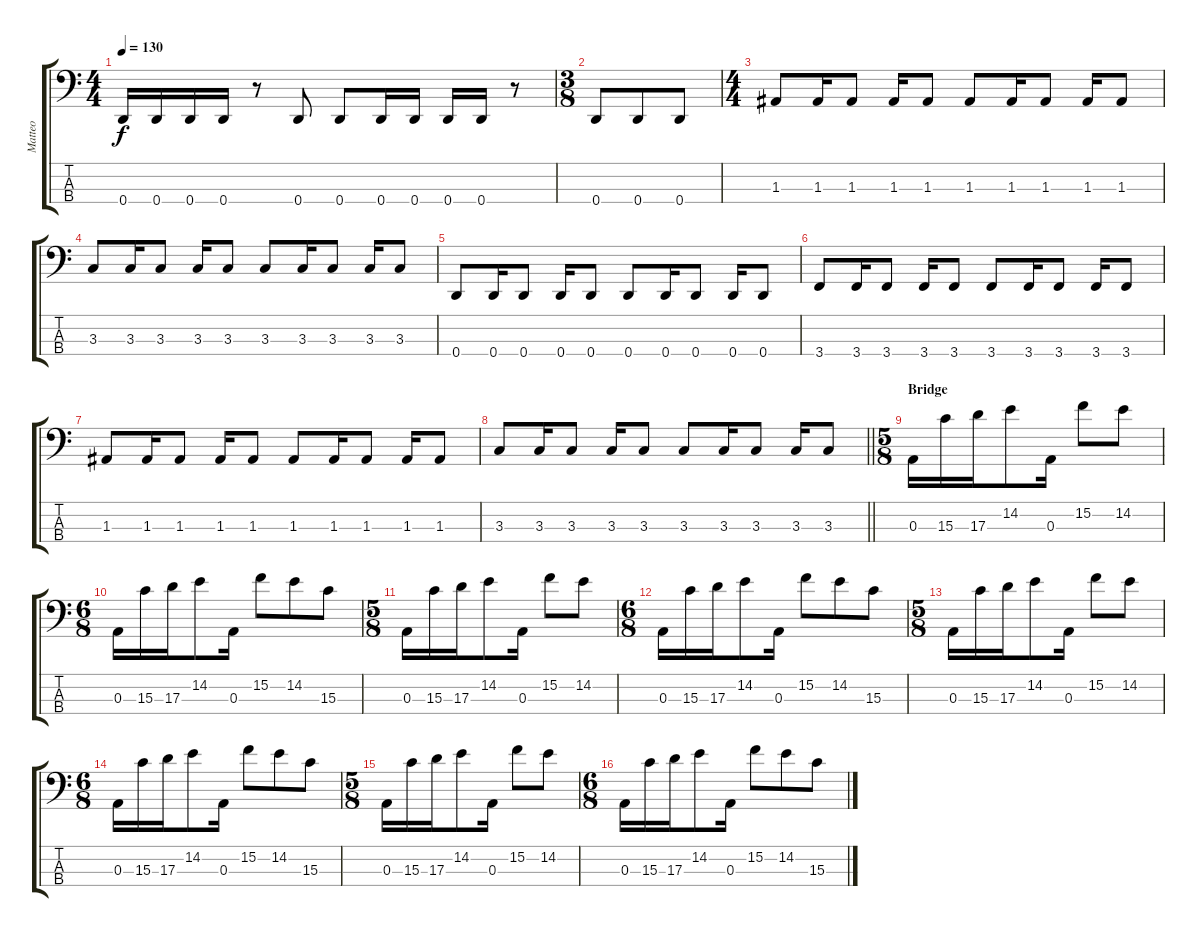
\track ("Matteo" "Matteo") {instrument electricbasspick}
\staff {score tabs}
\tuning (G2 D2 A1 D1) {hide}
\ts (4 4)
\tempo 130
\clef f4
\ks c
0.4.16{dy f} 0.4.16 0.4.16 0.4.16 r.8 0.4.8 0.4.8 0.4.16 0.4.16 0.4.16 0.4.16 r.8 |
\ts (3 8)
0.4.8 0.4.8 0.4.8 |
\ts (4 4)
1.3.8 1.3.16 1.3.8 1.3.16 1.3.8 1.3.8 1.3.16 1.3.8 1.3.16 1.3.8 |
3.3.8 3.3.16 3.3.8 3.3.16 3.3.8 3.3.8 3.3.16 3.3.8 3.3.16 3.3.8 |
0.4.8 0.4.16 0.4.8 0.4.16 0.4.8 0.4.8 0.4.16 0.4.8 0.4.16 0.4.8 |
3.4.8 3.4.16 3.4.8 3.4.16 3.4.8 3.4.8 3.4.16 3.4.8 3.4.16 3.4.8 |
1.3.8 1.3.16 1.3.8 1.3.16 1.3.8 1.3.8 1.3.16 1.3.8 1.3.16 1.3.8 |
\barLineRight lightlight
3.3.8 3.3.16 3.3.8 3.3.16 3.3.8 3.3.8 3.3.16 3.3.8 3.3.16 3.3.8 |
\ts (5 8)
\section ("" "Bridge")
0.3.16 15.3.16 17.3.16 14.2.8 0.3.16 15.2.8 14.2.8 |
\ts (6 8)
0.3.16 15.3.16 17.3.16 14.2.8 0.3.16 15.2.8 14.2.8 15.3.8 |
\ts (5 8)
0.3.16 15.3.16 17.3.16 14.2.8 0.3.16 15.2.8 14.2.8 |
\ts (6 8)
0.3.16 15.3.16 17.3.16 14.2.8 0.3.16 15.2.8 14.2.8 15.3.8 |
\ts (5 8)
0.3.16 15.3.16 17.3.16 14.2.8 0.3.16 15.2.8 14.2.8 |
\ts (6 8)
0.3.16 15.3.16 17.3.16 14.2.8 0.3.16 15.2.8 14.2.8 15.3.8 |
\ts (5 8)
0.3.16 15.3.16 17.3.16 14.2.8 0.3.16 15.2.8 14.2.8 |
\ts (6 8)
0.3.16 15.3.16 17.3.16 14.2.8 0.3.16 15.2.8 14.2.8 15.3.8
